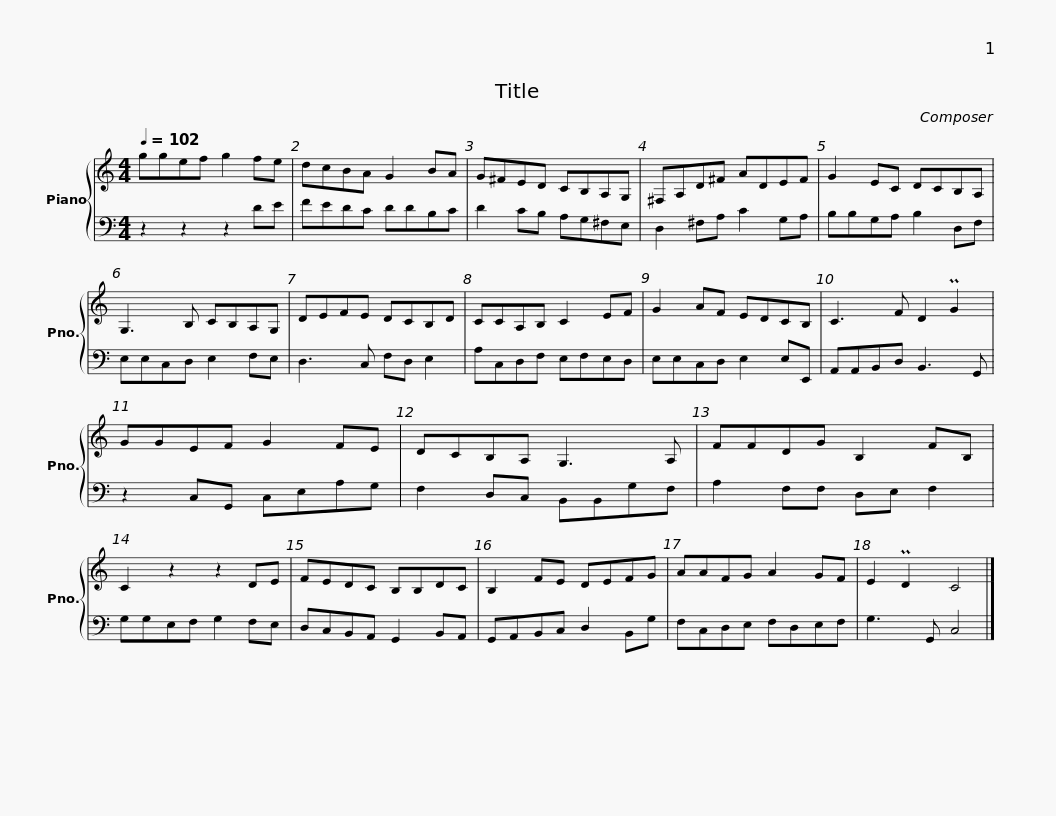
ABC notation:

X:1
%%score { 1 | 2 }
L:1/8
Q:1/4=102
M:4/4
I:linebreak $
K:C
V:1 treble
V:2 bass
V:1
 ggef g2 fe | dcBA G2 BA | G^FED CB,A,G, | ^F,A,D^F ADEF |$ G2 EC DCB,A, | %5
 G,3 B, CB,A,G, | DEFE DCB,D | CCA,B, C2 EF |$ G2 AF EDCB, | C3 F D2 PG2 | %10
 GGEF G2 FE | DCB,A, G,3 A, |$ FFDG B,2 FB, | C2 z2 z2 DE | FEDC B,B,DC | %15
 B,2 FE DEFG |$ AAFG A2 GF | E2 PD2 C4 |] %18
V:2
 z2 z2 z2 DE | FEDC DDB,C | D2 CB, A,G,^F,E, | D,2 ^F,A, C2 G,A, |$ B,B,G,A, B,2 D,F, | %5
 E,E,C,D, E,2 F,E, | D,3 C, F,D, E,2 | A,C,D,F, E,F,E,D, |$ E,E,C,D, E,2 E,E,, | A,,A,,B,,D, B,,3 G,, | %10
 z2 C,G,, C,E,A,G, | F,2 D,C, B,,B,,G,F, |$ A,2 F,F, D,E, F,2 | G,G,E,F, G,2 F,E, | D,C,B,,A,, G,,2 B,,A,, | %15
 G,,A,,B,,C, D,2 B,,G, |$ F,C,D,E, F,D,E,F, | G,3 G,, C,4 |] %18
